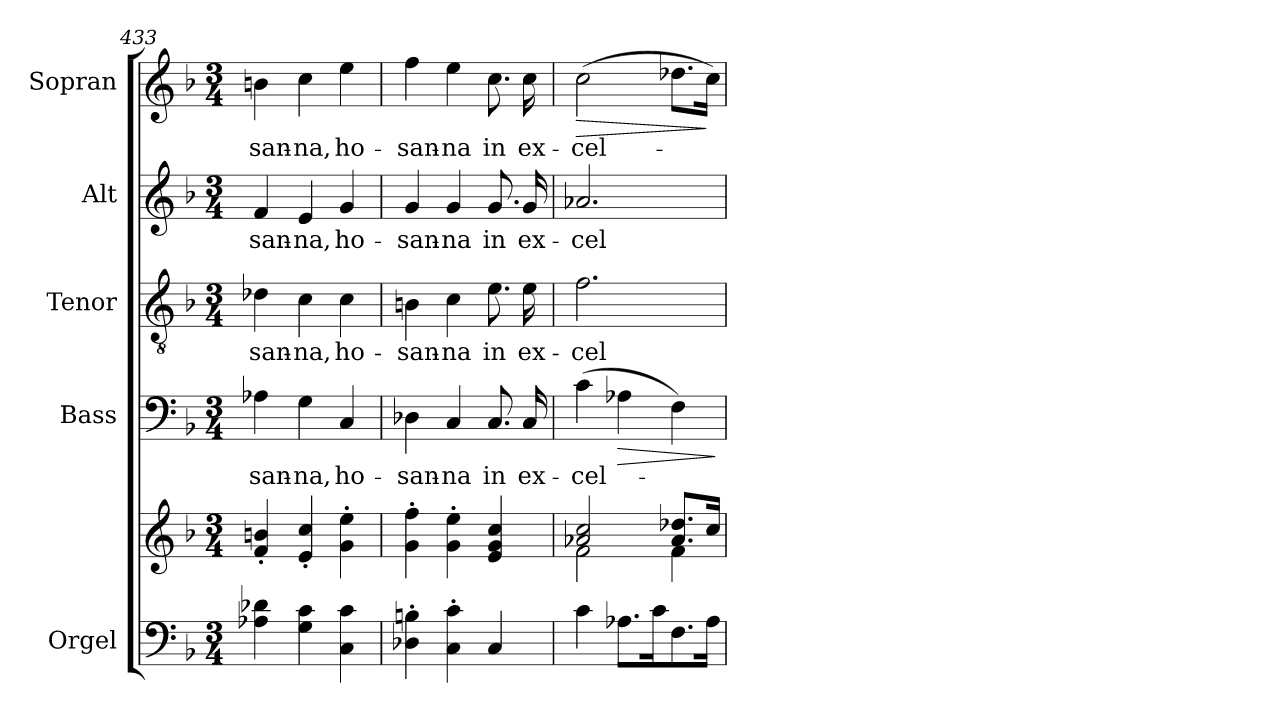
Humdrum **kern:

**kern	**kern	**kern	**text	**dynam	**kern	**text	**kern	**text	**kern	**text	**dynam
*part5	*part5	*part4	*part4	*part4	*part3	*part3	*part2	*part2	*part1	*part1	*part1
*staff6	*staff5	*staff4	*staff4	*staff4	*staff3	*staff3	*staff2	*staff2	*staff1	*staff1	*staff1
*I"Orgel	*	*I"Bass	*	*	*I"Tenor	*	*I"Alt	*	*I"Sopran	*	*
*I'Org.	*	*I'B.	*	*	*I'T.	*	*I'A.	*	*I'S.	*	*
*clefF4	*clefG2	*clefF4	*	*	*clefGv2	*	*clefG2	*	*clefG2	*	*
*k[b-]	*k[b-]	*k[b-]	*	*	*k[b-]	*	*k[b-]	*	*k[b-]	*	*
*F:	*F:	*F:	*	*	*F:	*	*F:	*	*F:	*	*
*M3/4	*M3/4	*M3/4	*	*	*M3/4	*	*M3/4	*	*M3/4	*	*
=433	=433	=433	=433	=433	=433	=433	=433	=433	=433	=433	=433
!	!	!	!LO:LY:b	!	!	!LO:LY:b	!	!LO:LY:b	!	!LO:LY:b	!
4A-X\ 4d-X\	4f/'< 4bn/'<	4A-X\	-san-	.	4d-X\	-san-	4f/	-san-	4bn\	-san-	.
!	!	!	!LO:LY:b	!	!	!LO:LY:b	!	!LO:LY:b	!	!LO:LY:b	!
4G\ 4c\	4e/'< 4cc/'<	4G\	-na,	.	4c\	-na,	4e/	-na,	4cc\	-na,	.
!	!	!	!LO:LY:b	!	!	!LO:LY:b	!	!LO:LY:b	!	!LO:LY:b	!
4C\ 4c\	4g\'> 4ee\'>	4C/	ho-	.	4c\	ho-	4g/	ho-	4ee\	ho-	.
!!LO:LB:g=z
=434	=434	=434	=434	=434	=434	=434	=434	=434	=434	=434	=434
!	!	!	!LO:LY:b	!	!	!LO:LY:b	!	!LO:LY:b	!	!LO:LY:b	!
4D-X\'> 4Bn\'>	4g\'> 4ff\'>	4D-X\	-san-	.	4Bn\	-san-	4g/	-san-	4ff\	-san-	.
!	!	!	!LO:LY:b	!	!	!LO:LY:b	!	!LO:LY:b	!	!LO:LY:b	!
4C\'> 4c\'>	4g\'> 4ee\'>	4C/	-na	.	4c\	-na	4g/	-na	4ee\	-na	.
!	!	!	!LO:LY:b	!	!	!LO:LY:b	!	!LO:LY:b	!	!LO:LY:b	!
4C/	4e/ 4g/ 4cc/	8.C/	in	.	8.e\	in	8.g/	in	8.cc\	in	.
!	!	!	!LO:LY:b	!	!	!LO:LY:b	!	!LO:LY:b	!	!LO:LY:b	!
.	.	16C/	ex-	.	16e\	ex-	16g/	ex-	16cc\	ex-	.
=435	=435	=435	=435	=435	=435	=435	=435	=435	=435	=435	=435
*	*^	*	*	*	*	*	*	*	*	*	*
!	!	!	!	!LO:LY:b	!	!	!LO:LY:b	!	!LO:LY:b	!	!LO:LY:b	!LO:HP:b
4c\	2a-X/ 2cc/	2f\	(4c\	-cel-	.	2.f\	-cel-	2.a-X/	-cel-	(>2cc\	-cel-	>
!	!	!	!	!	!LO:HP:b	!	!	!	!	!	!	!
8.A-X\L	.	.	4A-X\	.	>	.	.	.	.	.	.	.
16c\k	.	.	.	.	.	.	.	.	.	.	.	.
8.F\	8.a-/ 8.dd-X/L	4f\	4F\)	.	.	.	.	.	.	8.dd-X\L	.	.
16A-\Jk	16cc/Jk	.	.	.	.	.	.	.	.	16cc\Jk)	.	]
*	*v	*v	*	*	*	*	*	*	*	*	*	*
.	.	.	.	]	.	.	.	.	.	.	.
=	=	=	=	=	=	=	=	=	=	=	=
*-	*-	*-	*-	*-	*-	*-	*-	*-	*-	*-	*-
